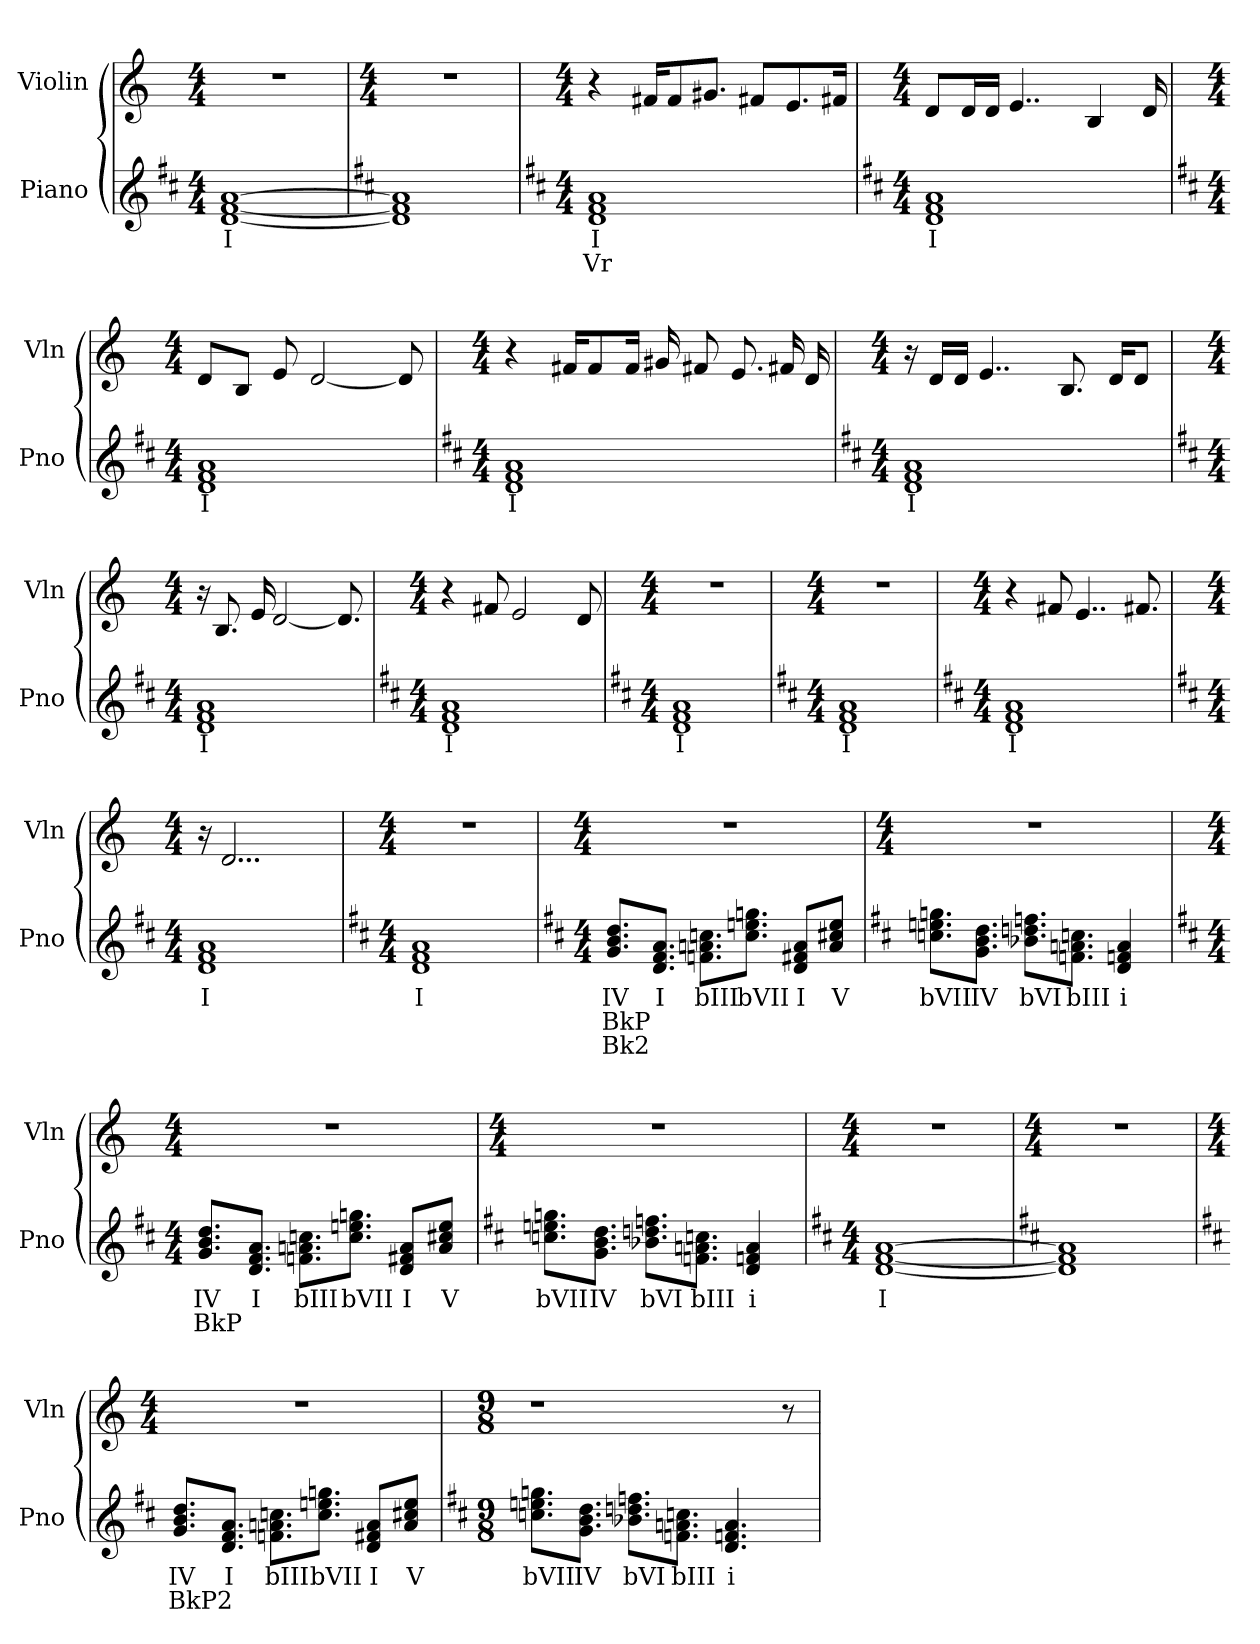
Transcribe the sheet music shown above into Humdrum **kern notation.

**kern	**text	**text	**text	**kern
*part2	*part2	*part2	*part2	*part1
*staff2	*staff2	*staff2	*staff2	*staff1
*I"Piano	*	*	*	*I"Violin
*I'Pno	*	*	*	*I'Vln
*k[f#c#]	*	*	*	*
*D:	*	*	*	*
*M4/4	*	*	*	*M4/4
=	=	=	=	=
[1d [1f# [1a	I	.	.	1r
=	=	=	=	=
*k[f#c#]	*	*	*	*
*D:	*	*	*	*
*	*	*	*	*M4/4
1d] 1f#] 1a]	.	.	.	1r
=	=	=	=	=
*k[f#c#]	*	*	*	*
*D:	*	*	*	*
*M4/4	*	*	*	*M4/4
1d 1f# 1a	I	Vr	.	4r
.	.	.	.	16f#XKL
.	.	.	.	8f#
.	.	.	.	8.g#XJ
.	.	.	.	8f#XL
.	.	.	.	8.e
.	.	.	.	16f#XJk
=	=	=	=	=
*k[f#c#]	*	*	*	*
*D:	*	*	*	*
*M4/4	*	*	*	*M4/4
1d 1f# 1a	I	.	.	8dL
.	.	.	.	16dL
.	.	.	.	16dJJ
.	.	.	.	4..e
.	.	.	.	4B
.	.	.	.	16d
=	=	=	=	=
*k[f#c#]	*	*	*	*
*D:	*	*	*	*
*M4/4	*	*	*	*M4/4
1d 1f# 1a	I	.	.	8dL
.	.	.	.	8BJ
.	.	.	.	8e
.	.	.	.	[2d
.	.	.	.	8d]
=	=	=	=	=
*k[f#c#]	*	*	*	*
*D:	*	*	*	*
*M4/4	*	*	*	*M4/4
1d 1f# 1a	I	.	.	4r
.	.	.	.	16f#XKL
.	.	.	.	8f#
.	.	.	.	16f#Jk
.	.	.	.	16g#XLL
.	.	.	.	8f#X
.	.	.	.	8.eJ
.	.	.	.	16f#XLL
.	.	.	.	16dJJ
=	=	=	=	=
*k[f#c#]	*	*	*	*
*D:	*	*	*	*
*M4/4	*	*	*	*M4/4
1d 1f# 1a	I	.	.	16r
.	.	.	.	16dLL
.	.	.	.	16dJJ
.	.	.	.	4..e
.	.	.	.	8.B
.	.	.	.	16dKL
.	.	.	.	8dJ
=	=	=	=	=
*k[f#c#]	*	*	*	*
*D:	*	*	*	*
*M4/4	*	*	*	*M4/4
1d 1f# 1a	I	.	.	16r
.	.	.	.	8.B
.	.	.	.	16e
.	.	.	.	[2d
.	.	.	.	8.d]
=	=	=	=	=
*k[f#c#]	*	*	*	*
*D:	*	*	*	*
*M4/4	*	*	*	*M4/4
1d 1f# 1a	I	.	.	4r
.	.	.	.	8f#X
.	.	.	.	2e
.	.	.	.	8d
=	=	=	=	=
*k[f#c#]	*	*	*	*
*D:	*	*	*	*
*M4/4	*	*	*	*M4/4
1d 1f# 1a	I	.	.	1r
=	=	=	=	=
*k[f#c#]	*	*	*	*
*D:	*	*	*	*
*M4/4	*	*	*	*M4/4
1d 1f# 1a	I	.	.	1r
=	=	=	=	=
*k[f#c#]	*	*	*	*
*D:	*	*	*	*
*M4/4	*	*	*	*M4/4
1d 1f# 1a	I	.	.	4r
.	.	.	.	8f#X
.	.	.	.	4..e
.	.	.	.	8.f#X
=	=	=	=	=
*k[f#c#]	*	*	*	*
*D:	*	*	*	*
*M4/4	*	*	*	*M4/4
1d 1f# 1a	I	.	.	16r
.	.	.	.	2...d
=	=	=	=	=
*k[f#c#]	*	*	*	*
*D:	*	*	*	*
*M4/4	*	*	*	*M4/4
1d 1f# 1a	I	.	.	1r
=	=	=	=	=
*k[f#c#]	*	*	*	*
*D:	*	*	*	*
*M4/4	*	*	*	*M4/4
8.g 8.b 8.ddL	IV	BkP	Bk2	1r
8.d 8.f# 8.aJ	I	.	.	.
8.fn 8.an 8.ccnL	bIII	.	.	.
8.cc 8.een 8.ggnJ	bVII	.	.	.
8d 8f#X 8aL	I	.	.	.
8a 8cc#X 8eeJ	V	.	.	.
=	=	=	=	=
*k[f#c#]	*	*	*	*
*D:	*	*	*	*
*	*	*	*	*M4/4
8.ccn 8.een 8.ggnL	bVII	.	.	1r
8.g 8.b 8.ddJ	IV	.	.	.
8.b-X 8.ddn 8.ffnL	bVI	.	.	.
8.fn 8.an 8.ccnJ	bIII	.	.	.
4d 4fn 4a	i	.	.	.
=	=	=	=	=
*k[f#c#]	*	*	*	*
*D:	*	*	*	*
*M4/4	*	*	*	*M4/4
8.g 8.b 8.ddL	IV	BkP	.	1r
8.d 8.f# 8.aJ	I	.	.	.
8.fn 8.an 8.ccnL	bIII	.	.	.
8.cc 8.een 8.ggnJ	bVII	.	.	.
8d 8f#X 8aL	I	.	.	.
8a 8cc#X 8eeJ	V	.	.	.
=	=	=	=	=
*k[f#c#]	*	*	*	*
*D:	*	*	*	*
*	*	*	*	*M4/4
8.ccn 8.een 8.ggnL	bVII	.	.	1r
8.g 8.b 8.ddJ	IV	.	.	.
8.b-X 8.ddn 8.ffnL	bVI	.	.	.
8.fn 8.an 8.ccnJ	bIII	.	.	.
4d 4fn 4a	i	.	.	.
=	=	=	=	=
*k[f#c#]	*	*	*	*
*D:	*	*	*	*
*M4/4	*	*	*	*M4/4
[1d [1f# [1a	I	.	.	1r
=	=	=	=	=
*k[f#c#]	*	*	*	*
*D:	*	*	*	*
*	*	*	*	*M4/4
1d] 1f#] 1a]	.	.	.	1r
=	=	=	=	=
*k[f#c#]	*	*	*	*
*D:	*	*	*	*
*	*	*	*	*M4/4
8.g 8.b 8.ddL	IV	BkP2	.	1r
8.d 8.f# 8.aJ	I	.	.	.
8.fn 8.an 8.ccnL	bIII	.	.	.
8.cc 8.een 8.ggnJ	bVII	.	.	.
8d 8f#X 8aL	I	.	.	.
8a 8cc#X 8eeJ	V	.	.	.
=	=	=	=	=
*k[f#c#]	*	*	*	*
*D:	*	*	*	*
*M9/8	*	*	*	*M9/8
8.ccn 8.een 8.ggnL	bVII	.	.	1r
8.g 8.b 8.ddJ	IV	.	.	.
8.b-X 8.ddn 8.ffnL	bVI	.	.	.
8.fn 8.an 8.ccnJ	bIII	.	.	.
4.d 4.fn 4.a	i	.	.	.
.	.	.	.	8r
=	=	=	=	=
*-	*-	*-	*-	*-
